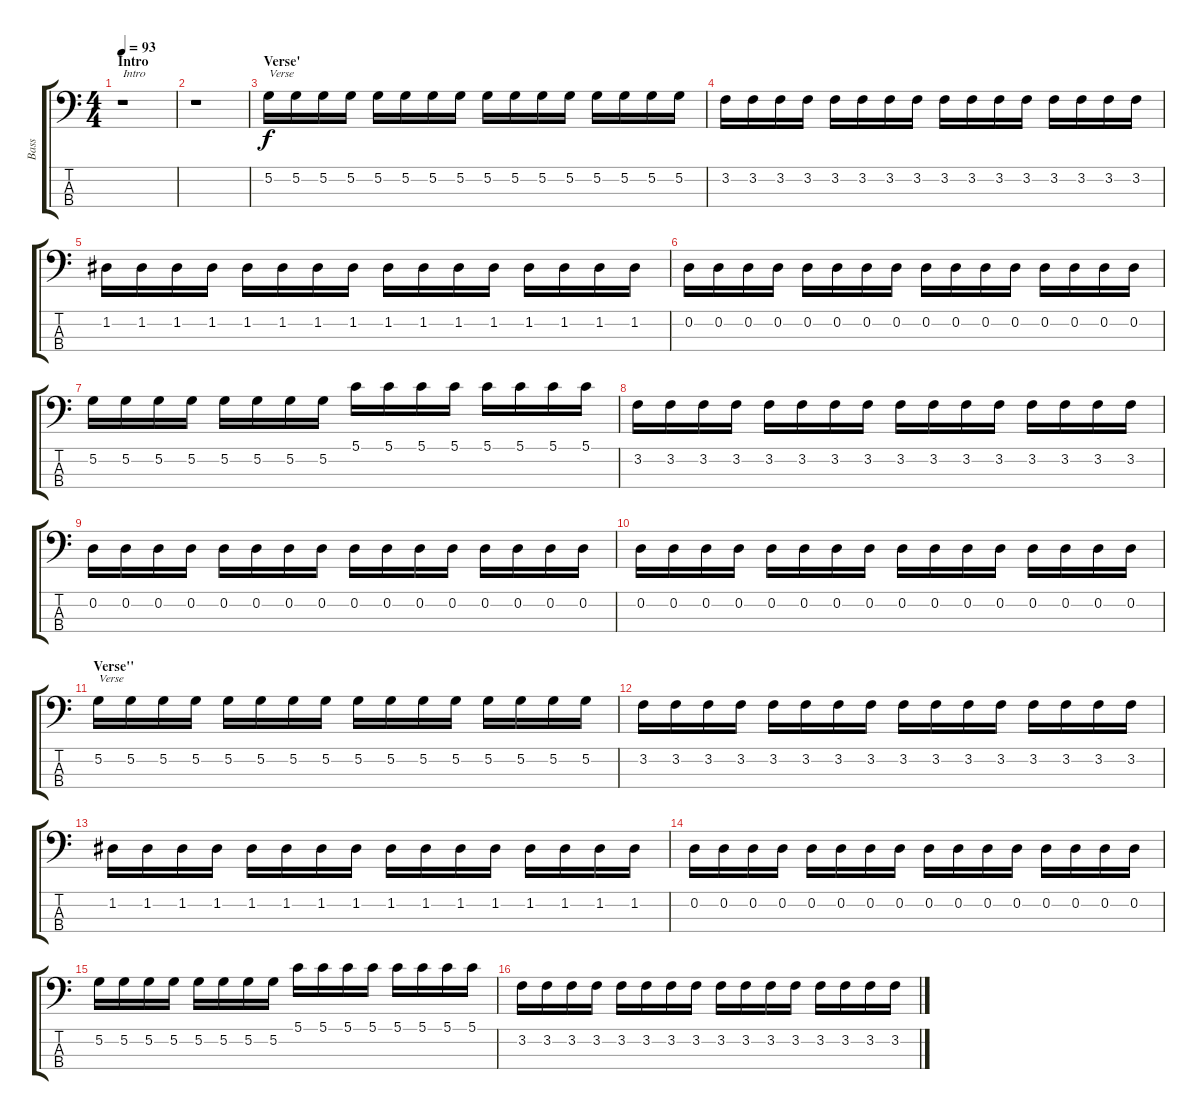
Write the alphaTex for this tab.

\track ("Bass" "Bass") {instrument electricbassfinger}
\staff {score tabs}
\tuning (G2 D2 A1 E1) {hide}
\ts (4 4)
\section ("" "Intro")
\tempo 93
\clef f4
\ks c
r.1{txt "Intro" dy f instrument electricbassfinger} |
r.1 |
\section ("" "Verse'")
5.2.16{txt "Verse" volume 16} 5.2.16 5.2.16 5.2.16 5.2.16 5.2.16 5.2.16 5.2.16 5.2.16 5.2.16 5.2.16 5.2.16 5.2.16 5.2.16 5.2.16 5.2.16 |
3.2.16 3.2.16 3.2.16 3.2.16 3.2.16 3.2.16 3.2.16 3.2.16 3.2.16 3.2.16 3.2.16 3.2.16 3.2.16 3.2.16 3.2.16 3.2.16 |
1.2.16 1.2.16 1.2.16 1.2.16 1.2.16 1.2.16 1.2.16 1.2.16 1.2.16 1.2.16 1.2.16 1.2.16 1.2.16 1.2.16 1.2.16 1.2.16 |
0.2.16 0.2.16 0.2.16 0.2.16 0.2.16 0.2.16 0.2.16 0.2.16 0.2.16 0.2.16 0.2.16 0.2.16 0.2.16 0.2.16 0.2.16 0.2.16 |
5.2.16 5.2.16 5.2.16 5.2.16 5.2.16 5.2.16 5.2.16 5.2.16 5.1.16 5.1.16 5.1.16 5.1.16 5.1.16 5.1.16 5.1.16 5.1.16 |
3.2.16 3.2.16 3.2.16 3.2.16 3.2.16 3.2.16 3.2.16 3.2.16 3.2.16 3.2.16 3.2.16 3.2.16 3.2.16 3.2.16 3.2.16 3.2.16 |
0.2.16 0.2.16 0.2.16 0.2.16 0.2.16 0.2.16 0.2.16 0.2.16 0.2.16 0.2.16 0.2.16 0.2.16 0.2.16 0.2.16 0.2.16 0.2.16 |
0.2.16 0.2.16 0.2.16 0.2.16 0.2.16 0.2.16 0.2.16 0.2.16 0.2.16 0.2.16 0.2.16 0.2.16 0.2.16 0.2.16 0.2.16 0.2.16 |
\section ("" "Verse''")
5.2.16{txt "Verse" volume 16} 5.2.16 5.2.16 5.2.16 5.2.16 5.2.16 5.2.16 5.2.16 5.2.16 5.2.16 5.2.16 5.2.16 5.2.16 5.2.16 5.2.16 5.2.16 |
3.2.16 3.2.16 3.2.16 3.2.16 3.2.16 3.2.16 3.2.16 3.2.16 3.2.16 3.2.16 3.2.16 3.2.16 3.2.16 3.2.16 3.2.16 3.2.16 |
1.2.16 1.2.16 1.2.16 1.2.16 1.2.16 1.2.16 1.2.16 1.2.16 1.2.16 1.2.16 1.2.16 1.2.16 1.2.16 1.2.16 1.2.16 1.2.16 |
0.2.16 0.2.16 0.2.16 0.2.16 0.2.16 0.2.16 0.2.16 0.2.16 0.2.16 0.2.16 0.2.16 0.2.16 0.2.16 0.2.16 0.2.16 0.2.16 |
5.2.16 5.2.16 5.2.16 5.2.16 5.2.16 5.2.16 5.2.16 5.2.16 5.1.16 5.1.16 5.1.16 5.1.16 5.1.16 5.1.16 5.1.16 5.1.16 |
3.2.16 3.2.16 3.2.16 3.2.16 3.2.16 3.2.16 3.2.16 3.2.16 3.2.16 3.2.16 3.2.16 3.2.16 3.2.16 3.2.16 3.2.16 3.2.16
